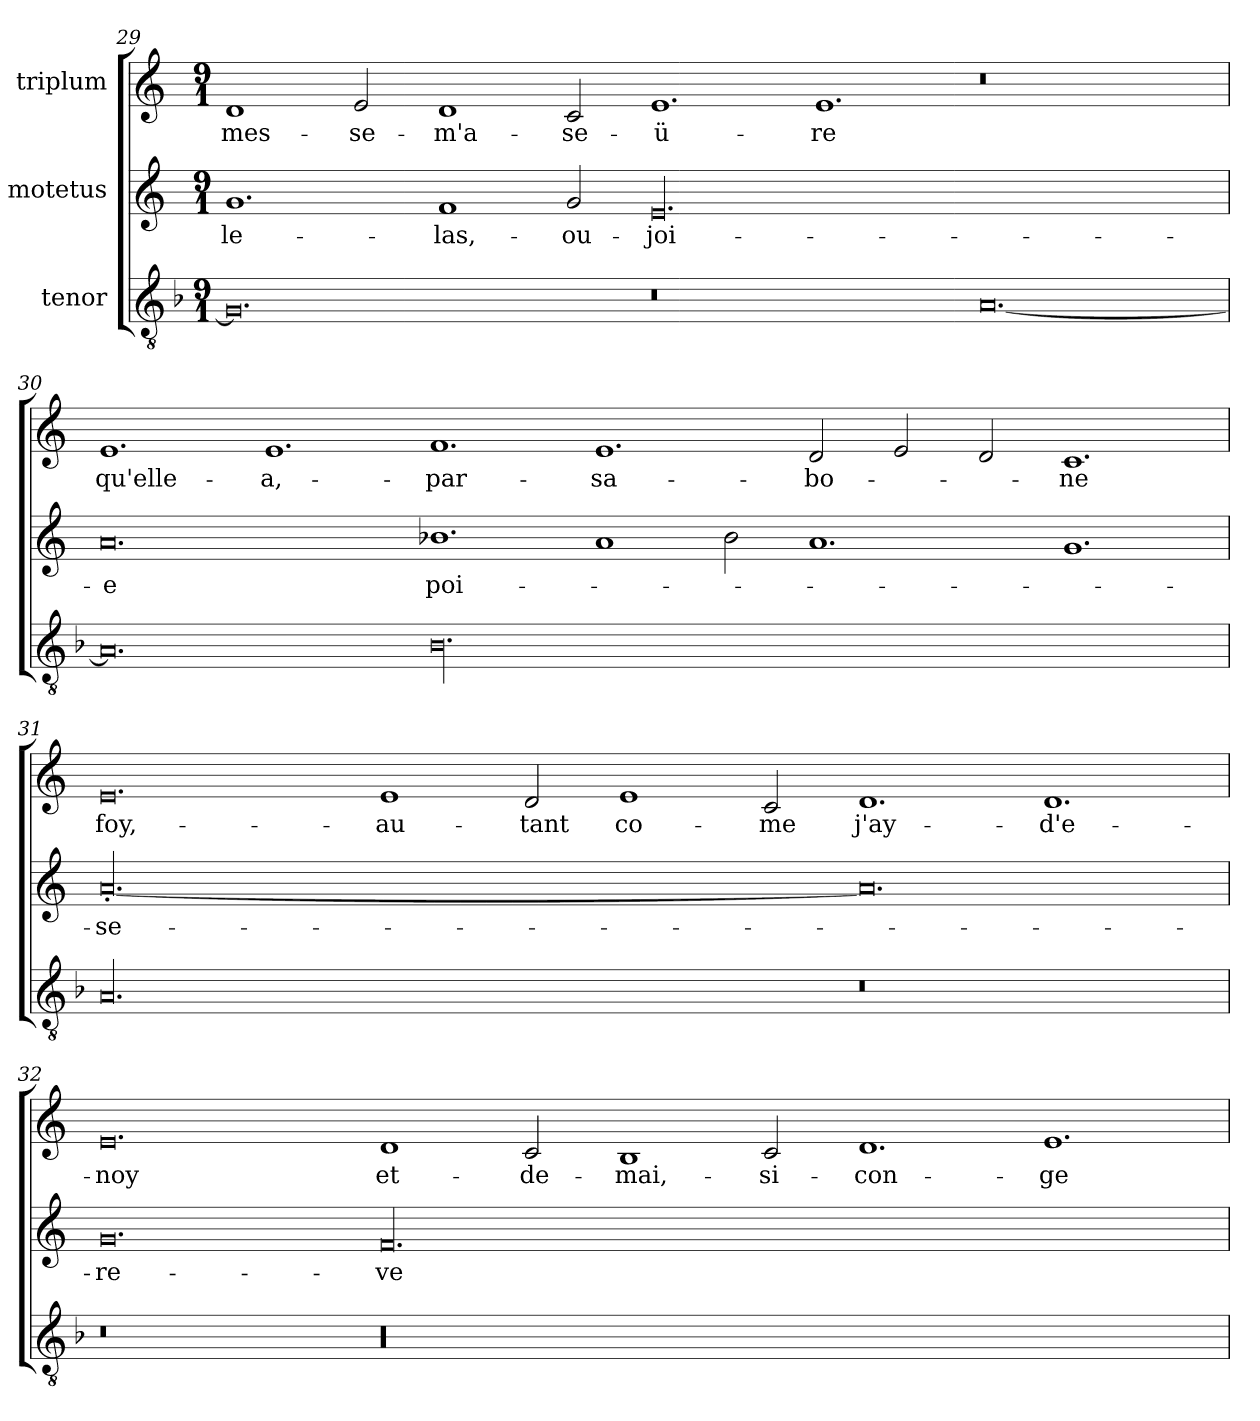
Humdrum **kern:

**kern	**kern	**text	**kern	**text
*part3	*part2	*part2	*part1	*part1
*staff3	*staff2	*staff2	*staff1	*staff1
*I"tenor	*I"motetus	*	*I"triplum	*
!!LO:PB:g=z
*clefGv2	*clefG2	*	*clefG2	*
*k[b-]	*k[]	*	*k[]	*
*F:	*C:	*	*C:	*
*M9/1	*M9/1	*	*M9/1	*
=29	=29	=29	=29	=29
0.G/]	1.g/	le-	1d/	mes-
.	.	.	2e/	se-
.	1f/	las,-	1d/	m'a-
.	2g/	ou-	2c/	-se-
0.r	00.e/	joi-	1.e/	-ü-
.	.	.	1.e/	-re
[0.A/	.	.	0.r	.
=30	=30	=30	=30	=30
0.A/]	0.a/	-e	1.e/	qu'elle-
.	.	.	1.e/	a,-
00.B-\	1.b-X\	poi-	1.f/	par-
.	1a/	.	1.e/	sa-
.	2b-\	.	.	.
.	1.a/	.	2d/	bo-
.	.	.	2e/	.
.	.	.	2d/	.
.	1.g/	.	1.c/	-ne
!!LO:LB:g=z
=31	=31	=31	=31	=31
00.A/	[00.a'/	se-	0.e/	foy,-
.	.	.	1e/	au-
.	.	.	2d/	-tant
.	.	.	1e/	co-
.	.	.	2c/	-me
0.r	0.a/]	.	1.d/	j'ay-
.	.	.	1.d/	d'e-
=32	=32	=32	=32	=32
0.r	0.g/	re-	0.e/	-noy
00.r	00.f/	-ve-	1d/	et-
.	.	.	2c/	de-
.	.	.	1B/	mai,-
.	.	.	2c/	si-
.	.	.	1.d/	con-
.	.	.	1.e/	ge-
=	=	=	=	=
*-	*-	*-	*-	*-
